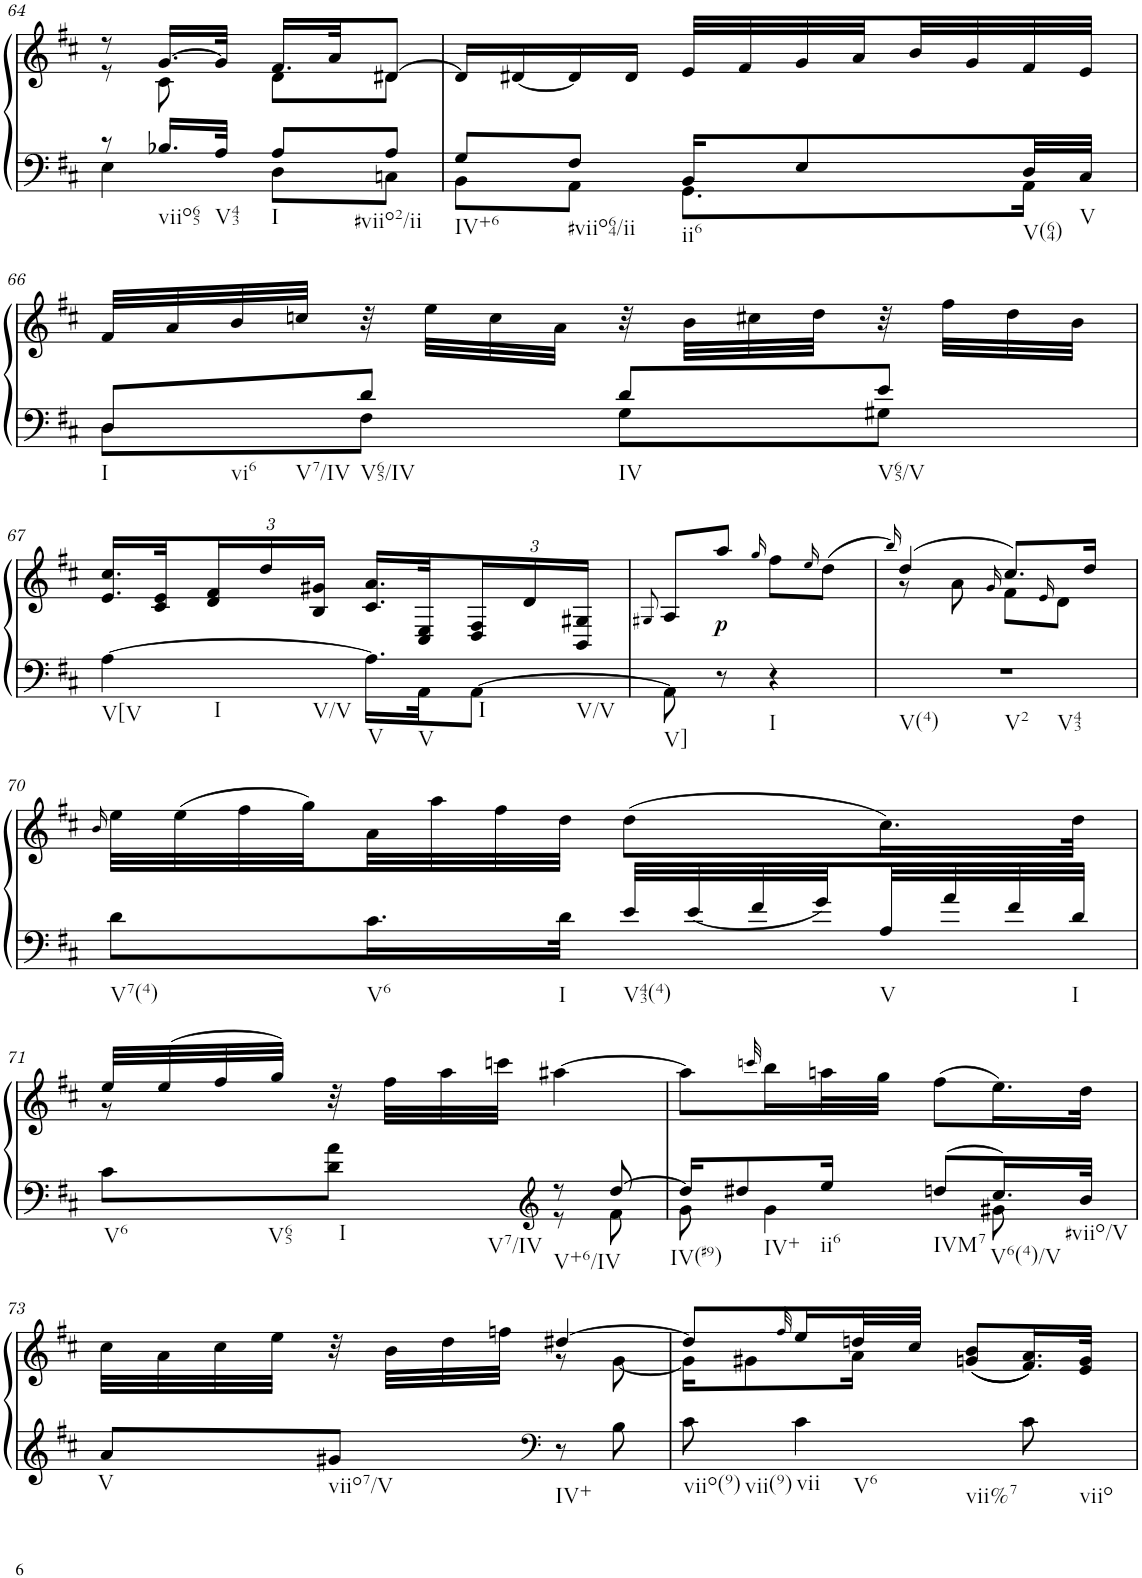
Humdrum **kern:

**kern	**kern	**dynam
*part1	*part1	*part1
*staff2	*staff1	*staff1/2
*I"Klavier links	*	*
!!LO:PB:g=z
*clefF4	*clefG2	*
*k[f#c#]	*k[f#c#]	*
*M2/4	*M2/4	*
=64	=64	=64
*^	*^	*
8r	4E\	8r	8r	.
!LO:TX:b:t=viio65	!	!	!	!
16.B-X/LL	.	[16.g/LL	8c#\	.
!LO:TX:b:t=V43	!	!	!	!
32A/JJk	.	32g/JJk]	.	.
!LO:TX:b:t=I	!	!	!	!
8A/L	8D\L	16.f#/LL	8d\L	.
.	.	32a/JK	.	.
!LO:TX:b:t=#viio2/ii	!	!	!	!
8A/J	8Cn\J	[8d#X/J	8d#\J	.
=65	=65	=65	=65	=65
!LO:TX:b:t=IV+6	!	!	!	!
*	*	*v	*v	*
8G/L	8BB\L	16d#/LL]	.
.	.	[16d#X/	.
!LO:TX:b:t=#viio64/ii	!	!	!
8F#/J	8AA\J	16d#/]	.
.	.	16d#/JJ	.
!LO:TX:b:t=ii6	!	!	!
16BB/KL	8.GG\L	32e/LLL	.
.	.	32f#/	.
8E/	.	32g/	.
.	.	32a/	.
.	.	32b/	.
.	.	32g/	.
!LO:TX:b:t=V(64)	!	!	!
32D/LL	16AA\Jk	32f#/	.
!LO:TX:b:t=V	!	!	!
32C#/JJJ	.	32e/JJJ	.
!!LO:LB:g=z
=66	=66	=66	=66
!LO:TX:b:t=I	!	!	!
!LO:TX:b:t=vi6	!	!	!
!LO:TX:b:t=V7/IV	!	!	!
8D/L	8D\L	32f#/LLL	.
.	.	32a/	.
.	.	32b/	.
.	.	32ccn/JJJ	.
!LO:TX:b:t=V65/IV	!	!	!
8d/J	8F#\J	32r	.
.	.	32ee\LLL	.
.	.	32cc\	.
.	.	32a\JJJ	.
!LO:TX:b:t=IV	!	!	!
8d/L	8G\L	32r	.
.	.	32b\LLL	.
.	.	32cc#X\	.
.	.	32dd\JJJ	.
!LO:TX:b:t=V65/V	!	!	!
8e/J	8G#X\J	32r	.
.	.	32ff#\LLL	.
.	.	32dd\	.
.	.	32b\JJJ	.
*v	*v	*	*
!!LO:LB:g=z
=67	=67	=67
!LO:TX:b:t=V[V	!	!
!LO:TX:b:t=I	!	!
!LO:TX:b:t=V/V	!	!
[4A\	16.e/ 16.cc#/LL	.
.	32c#/ 32e/K	.
*	*Xbrackettup	*
.	24d/ 24f#/	.
.	24dd/	.
.	24B/ 24g#X/JJ	.
!LO:TX:b:t=V	!	!
16.A\LL]	16.c#/ 16.a/LL	.
!LO:TX:b:t=V	!	!
32AA\JK	32C#/ 32E/K	.
!LO:TX:b:t=I	!	!
!LO:TX:b:t=V/V	!	!
[8AA\J	24D/ 24F#/	.
.	24d/	.
.	24BB/ 24G#X/JJ	.
=68	=68	=68
.	8qG#X/	.
!LO:TX:b:t=V]	!	!
8AA\]	8A/L	.
!	!	!LO:DY:b
8r	8aa/J	p
.	16qgg/	.
!LO:TX:b:t=I	!	!
4r	8ff#\L	.
.	16qee/	.
.	(8dd\J	.
=69	=69	=69
.	16qbb/)	.
*	*^	*
!LO:TX:b:t=V(4)	!	!	!
!LO:TX:b:t=V2	!	!	!
!LO:TX:b:t=V43	!	!	!
2r	(4dd/	8r	.
.	.	8a\	.
.	.	16qg/	.
.	8.cc#/L)	8f#\L	.
.	.	16qe/	.
.	.	8d\J	.
.	16dd/Jk	.	.
*	*v	*v	*
!!LO:LB:g=z
=70	=70	=70
.	16qb/	.
!LO:TX:b:t=V7(4)	!	!
8d\L	32ee\LLL	.
.	(32ee\	.
.	32ff#\	.
.	32gg\)	.
!LO:TX:b:t=V6	!	!
16.c#\L	32a\	.
.	32aa\	.
.	32ff#\	.
!LO:TX:b:t=I	!	!
32d\JJk	32dd\JJJ	.
!LO:TX:b:t=V43(4)	!	!
32e/LLL	(8dd\L	.
32e/	.	.
32f#/	.	.
32g/	.	.
!LO:TX:b:t=V	!	!
32A/	16.cc#\L)	.
32a/	.	.
32f#/	.	.
!LO:TX:b:t=I	!	!
32d/JJJ	32dd\JJk	.
!!LO:LB:g=z
=71	=71	=71
*^	*^	*
!LO:TX:b:t=V6	!	!	!	!
!LO:TX:b:t=V65	!	!	!	!
8c#\L	4ryy	32ee/LLL	8r	.
.	.	(32ee/	.	.
.	.	32ff#/	.	.
.	.	32gg/JJJ)	.	.
!LO:TX:b:t=I	!	!	!	!
!LO:TX:b:t=V7/IV	!	!	!	!
8d\ 8a\J	.	32r	4.ryy	.
.	.	32ff#\LLL	.	.
.	.	32aa\	.	.
.	.	32cccn\JJJ	.	.
*clefG2	*	*	*	*
!LO:TX:b:t=V+6/IV	!	!	!	!
8r	8r	[4aa#X\	.	.
[8dd/	8f#\	.	.	.
*	*	*v	*v	*
=72	=72	=72	=72
!LO:TX:b:t=IV(#9)	!	!	!
16dd/KL]	8g\	8aa#\L]	.
!LO:TX:b:t=IV+	!	!	!
8dd#X/	.	.	.
.	.	32qcccn/	.
.	4g\	16bb\L	.
!LO:TX:b:t=ii6	!	!	!
16ee/Jk	.	32aan\L	.
.	.	32gg\JJJ	.
!LO:TX:b:t=IVM7	!	!	!
8ddn/L	.	(8ff#\L	.
!LO:TX:b:t=V6(4)/V	!	!	!
16.cc#/L	8g#X\	16.ee\L)	.
!LO:TX:b:t=#viio/V	!	!	!
32b/JJk	.	32dd\JJk	.
*v	*v	*	*
!!LO:LB:g=z
=73	=73	=73
*	*^	*
!LO:TX:b:t=V	!	!	!
8a/L	32cc#\LLL	4ryy	.
.	32a\	.	.
.	32cc#\	.	.
.	32ee\JJJ	.	.
!LO:TX:b:t=viio7/V	!	!	!
8g#X/J	32r	.	.
.	32b\LLL	.	.
.	32dd\	.	.
.	32ffn\JJJ	.	.
*clefF4	*	*	*
!LO:TX:b:t=IV+	!	!	!
8r	[4dd#X/	8r	.
8B\	.	[8g\	.
=74	=74	=74	=74
!LO:TX:b:t=viio(9)	!	!	!
!LO:TX:b:t=vii(9)	!	!	!
8c#\	8dd#/L]	16g\KL]	.
.	.	8g#X\	.
.	32qff#/	.	.
!LO:TX:b:t=vii	!	!	!
!LO:TX:b:t=V6	!	!	!
!LO:TX:b:t=vii%7	!	!	!
4c#\	16ee/L	.	.
.	32ddn/L	16a\Jk	.
.	32cc#/JJJ	.	.
.	((8gn/ 8b/L	4ryy	.
!LO:TX:b:t=viio	!	!	!
8c#\	16.f#/ 16.a/L))	.	.
.	32e/ 32g/JJk	.	.
*	*v	*v	*
=	=	=
*-	*-	*-
